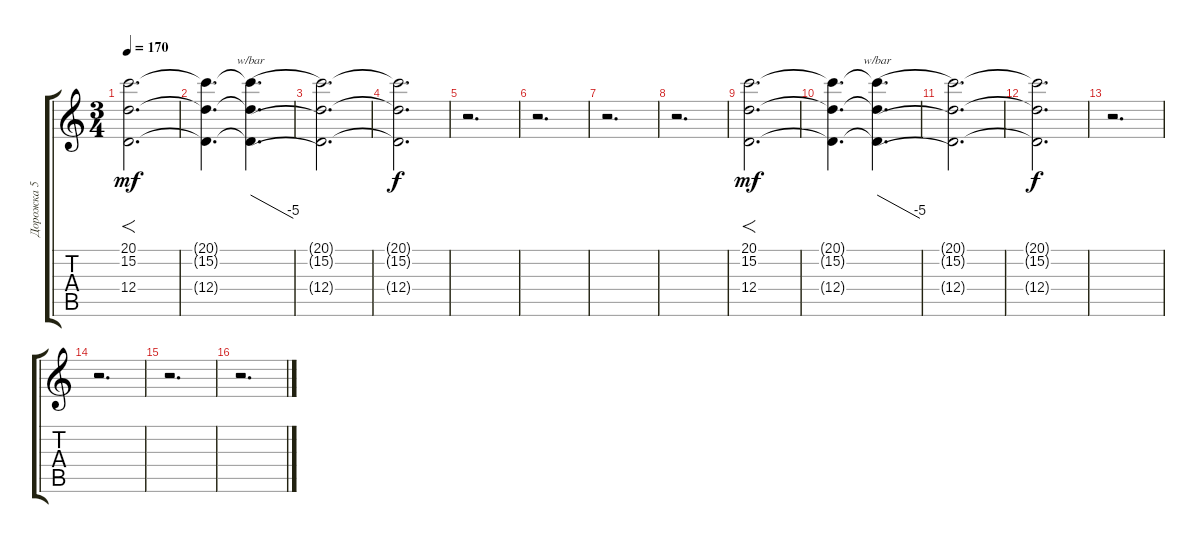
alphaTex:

\track ("Дорожка 5" "Дорожка 5") {instrument stringensemble1}
\staff {score tabs}
\tuning (E4 B3 G3 D3 A2 D2) {hide}
\ts (3 4)
\tempo 170
\clef g2
\ks c
(20.1 15.2 12.4).2{f d dy mf} |
(20.1{t} 15.2{t} 12.4{t}).4{d} (20.1{t} 15.2{t} 12.4{t}).4{d tbe (dive default 0 0 60 -20)} |
(20.1{t} 15.2{t} 12.4{t}).2{d volume 0} |
(20.1{t} 15.2{t} 12.4{t}).2{d dy f} |
r.2{d} |
r.2{d} |
r.2{d} |
r.2{d volume 16} |
(20.1 15.2 12.4).2{f d dy mf} |
(20.1{t} 15.2{t} 12.4{t}).4{d} (20.1{t} 15.2{t} 12.4{t}).4{d tbe (dive default 0 0 60 -20)} |
(20.1{t} 15.2{t} 12.4{t}).2{d volume 0} |
(20.1{t} 15.2{t} 12.4{t}).2{d dy f} |
r.2{d} |
r.2{d} |
r.2{d} |
r.2{d volume 16}
